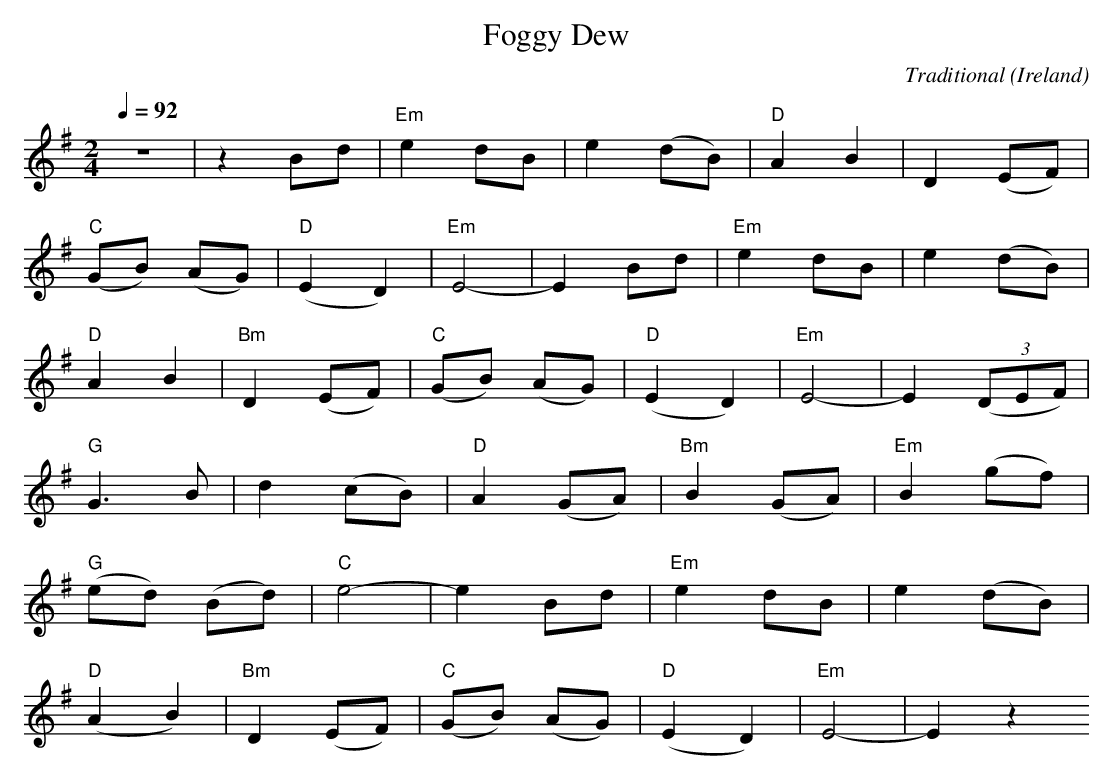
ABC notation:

X:1
T: Foggy Dew
C: Traditional
O: Ireland
L: 1/8
M: 2/4
Q: 1/4 = 92
K: Em
z4 | z2 Bd | "Em" e2 dB | e2 (dB) | "D" A2 B2 | D2 (EF) |
"C" (GB) (AG) | "D" (E2D2) | "Em" E4- | E2 Bd | "Em" e2 dB | e2 (dB) |
"D" A2 B2 | "Bm" D2 (EF) | "C" (GB) (AG) | "D" (E2D2) | "Em" E4- | E2 ((3DEF) |
"G" G2>B2 | d2 (cB) | "D" A2 (GA) | "Bm" B2 (GA) | "Em" B2 (gf) |
"G" (ed) (Bd) | "C" e4- | e2 Bd | "Em" e2 dB | e2 (dB) |
"D" (A2B2) | "Bm" D2 (EF) | "C" (GB) (AG) | "D" (E2D2) | "Em" E4- | [I:MIDI = gchord c] E2 z2
